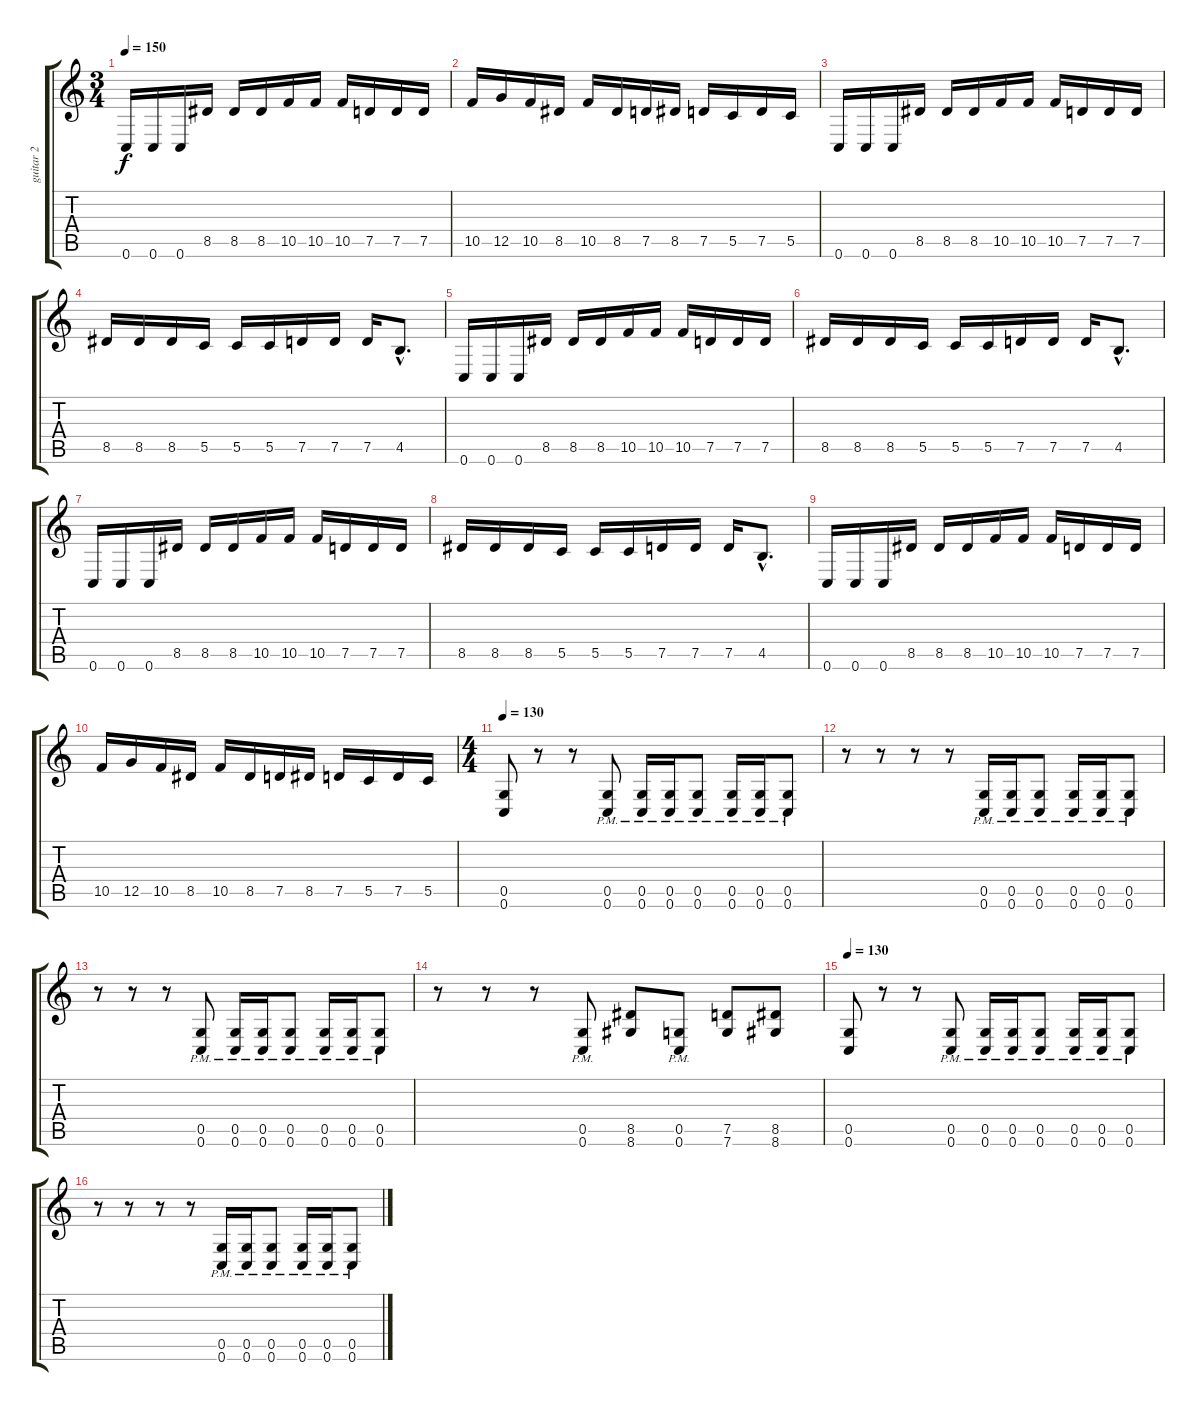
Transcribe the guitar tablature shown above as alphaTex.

\track ("guitar 2" "guitar 2") {instrument overdrivenguitar}
\staff {score tabs}
\tuning (D4 A3 F3 C3 G2 C2) {hide}
\ts (3 4)
\tempo 150
\clef g2
\ks c
0.6.16{dy f} 0.6.16 0.6.16 8.5.16 8.5.16 8.5.16 10.5.16 10.5.16 10.5.16 7.5.16 7.5.16 7.5.16 |
10.5.16 12.5.16 10.5.16 8.5.16 10.5.16 8.5.16 7.5.16 8.5.16 7.5.16 5.5.16 7.5.16 5.5.16 |
0.6.16 0.6.16 0.6.16 8.5.16 8.5.16 8.5.16 10.5.16 10.5.16 10.5.16 7.5.16 7.5.16 7.5.16 |
8.5.16 8.5.16 8.5.16 5.5.16 5.5.16 5.5.16 7.5.16 7.5.16 7.5.16 4.5{hac}.8{d} |
0.6.16 0.6.16 0.6.16 8.5.16 8.5.16 8.5.16 10.5.16 10.5.16 10.5.16 7.5.16 7.5.16 7.5.16 |
8.5.16 8.5.16 8.5.16 5.5.16 5.5.16 5.5.16 7.5.16 7.5.16 7.5.16 4.5{hac}.8{d} |
0.6.16 0.6.16 0.6.16 8.5.16 8.5.16 8.5.16 10.5.16 10.5.16 10.5.16 7.5.16 7.5.16 7.5.16 |
8.5.16 8.5.16 8.5.16 5.5.16 5.5.16 5.5.16 7.5.16 7.5.16 7.5.16 4.5{hac}.8{d} |
0.6.16 0.6.16 0.6.16 8.5.16 8.5.16 8.5.16 10.5.16 10.5.16 10.5.16 7.5.16 7.5.16 7.5.16 |
10.5.16 12.5.16 10.5.16 8.5.16 10.5.16 8.5.16 7.5.16 8.5.16 7.5.16 5.5.16 7.5.16 5.5.16 |
\ts (4 4)
\tempo 130
(0.5 0.6).8 r.8 r.8 (0.5{pm} 0.6{pm}).8 (0.5{pm} 0.6{pm}).16 (0.5{pm} 0.6{pm}).16 (0.5{pm} 0.6{pm}).8 (0.5{pm} 0.6{pm}).16 (0.5{pm} 0.6{pm}).16 (0.5{pm} 0.6{pm}).8 |
r.8 r.8 r.8 r.8 (0.5{pm} 0.6{pm}).16 (0.5{pm} 0.6{pm}).16 (0.5{pm} 0.6{pm}).8 (0.5{pm} 0.6{pm}).16 (0.5{pm} 0.6{pm}).16 (0.5{pm} 0.6{pm}).8 |
r.8 r.8 r.8 (0.5{pm} 0.6{pm}).8 (0.5{pm} 0.6{pm}).16 (0.5{pm} 0.6{pm}).16 (0.5{pm} 0.6{pm}).8 (0.5{pm} 0.6{pm}).16 (0.5{pm} 0.6{pm}).16 (0.5{pm} 0.6{pm}).8 |
r.8 r.8 r.8 (0.5{pm} 0.6{pm}).8 (8.5 8.6).8 (0.5{pm} 0.6{pm}).8 (7.5 7.6).8 (8.5 8.6).8 |
\tempo 130
(0.5 0.6).8 r.8 r.8 (0.5{pm} 0.6{pm}).8 (0.5{pm} 0.6{pm}).16 (0.5{pm} 0.6{pm}).16 (0.5{pm} 0.6{pm}).8 (0.5{pm} 0.6{pm}).16 (0.5{pm} 0.6{pm}).16 (0.5{pm} 0.6{pm}).8 |
r.8 r.8 r.8 r.8 (0.5{pm} 0.6{pm}).16 (0.5{pm} 0.6{pm}).16 (0.5{pm} 0.6{pm}).8 (0.5{pm} 0.6{pm}).16 (0.5{pm} 0.6{pm}).16 (0.5{pm} 0.6{pm}).8
